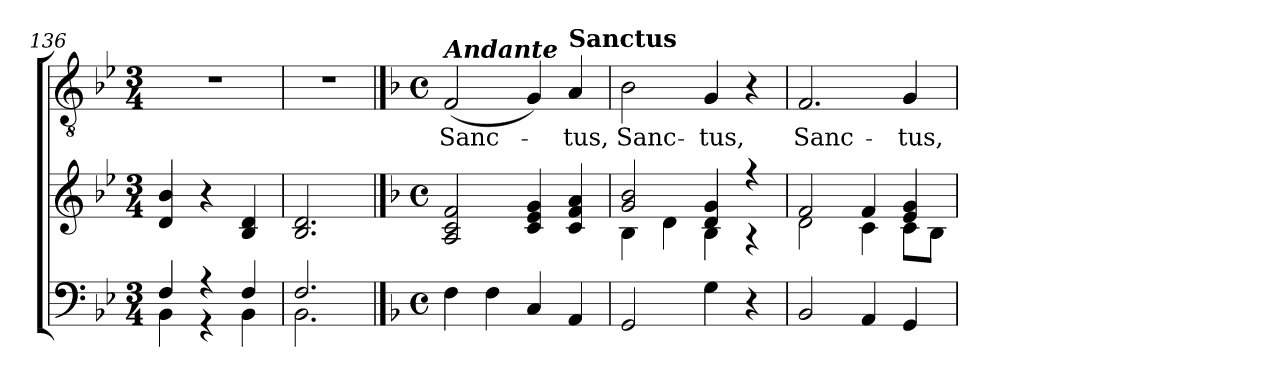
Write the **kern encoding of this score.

**kern	**kern	**kern	**text
*part2	*part2	*part1	*part1
*staff3	*staff2	*staff1	*staff1
*clefF4	*clefG2	*clefGv2	*
*k[b-e-]	*k[b-e-]	*k[b-e-]	*
*B-:	*B-:	*B-:	*
*M3/4	*M3/4	*M3/4	*
=136	=136	=136	=136
*^	*	*	*
4F/	4BB-\	4d/ 4b-/	2.r	.
4r	4r	4r	.	.
4F/	4BB-\	4B-/ 4d/	.	.
=137	=137	=137	=137	=137
2.F/	2.BB-\	2.B-/ 2.d/	2.r	.
*v	*v	*	*	*
!!LO:LB:g=z
==138	==138	==138	==138
*k[b-]	*k[b-]	*k[b-]	*
*F:	*F:	*F:	*
*M4/4	*M4/4	*M4/4	*
*met(c)	*met(c)	*met(c)	*
*^	*	*	*
!	!	!	!LO:TX:a:Bi:t=Andante	!
!	!	!	!	!LO:LY:b
*v	*v	*	*	*
4F\	2A/ 2c/ 2f/	(<2F/	Sanc-
4F\	.	.	.
4C/	4c/ 4e/ 4g/	4G/)	.
!	!	!LO:TX:a:B:t=Sanctus	!
!	!	!	!LO:LY:b
4AA/	4c/ 4f/ 4a/	4A/	-tus,
=139	=139	=139	=139
*	*^	*	*
!	!	!	!	!LO:LY:b
2GG/	2g/ 2b-/	4B-\	2B-\	Sanc-
.	.	4d\	.	.
!	!	!	!	!LO:LY:b
4G\	4d/ 4g/	4B-\	4G/	-tus,
4r	4r	4r	4r	.
=140	=140	=140	=140	=140
!	!	!	!	!LO:LY:b
2BB-/	2f/	2d\	2.F/	Sanc-
4AA/	4f/	4c\	.	.
!	!	!	!	!LO:LY:b
4GG/	4e/ 4g/	8c\L	4G/	-tus,
.	.	8B-\J	.	.
*	*v	*v	*	*
=	=	=	=
*-	*-	*-	*-
